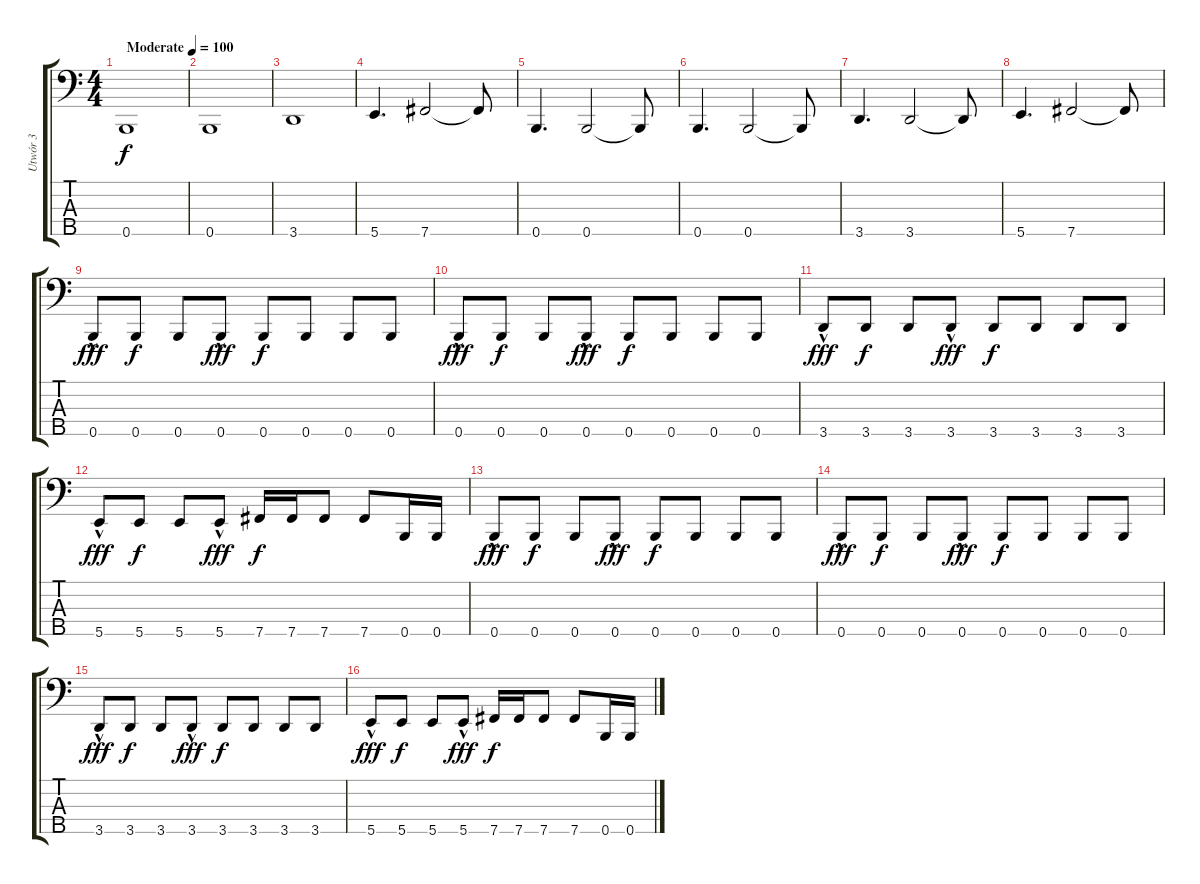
\track ("Utwór 3" "Utwór 3") {instrument electricbasspick}
\staff {score tabs}
\tuning (G2 D2 A1 E1 B0) {hide}
\ts (4 4)
\tempo (100 "Moderate")
\clef f4
\ks c
0.5.1{dy f instrument electricbasspick} |
0.5.1 |
3.5.1 |
5.5.4{d} 7.5.2 7.5{t}.8 |
0.5.4{d} 0.5.2 0.5{t}.8 |
0.5.4{d} 0.5.2 0.5{t}.8 |
3.5.4{d} 3.5.2 3.5{t}.8 |
5.5.4{d} 7.5.2 7.5{t}.8 |
0.5{hac}.8{dy fff} 0.5.8{dy f} 0.5.8 0.5{hac}.8{dy fff} 0.5.8{dy f} 0.5.8 0.5.8 0.5.8 |
0.5{hac}.8{dy fff} 0.5.8{dy f} 0.5.8 0.5{hac}.8{dy fff} 0.5.8{dy f} 0.5.8 0.5.8 0.5.8 |
3.5{hac}.8{dy fff} 3.5.8{dy f} 3.5.8 3.5{hac}.8{dy fff} 3.5.8{dy f} 3.5.8 3.5.8 3.5.8 |
5.5{hac}.8{dy fff} 5.5.8{dy f} 5.5.8 5.5{hac}.8{dy fff} 7.5.16{dy f} 7.5.16 7.5.8 7.5.8 0.5.16 0.5.16 |
0.5{hac}.8{dy fff} 0.5.8{dy f} 0.5.8 0.5{hac}.8{dy fff} 0.5.8{dy f} 0.5.8 0.5.8 0.5.8 |
0.5{hac}.8{dy fff} 0.5.8{dy f} 0.5.8 0.5{hac}.8{dy fff} 0.5.8{dy f} 0.5.8 0.5.8 0.5.8 |
3.5{hac}.8{dy fff} 3.5.8{dy f} 3.5.8 3.5{hac}.8{dy fff} 3.5.8{dy f} 3.5.8 3.5.8 3.5.8 |
5.5{hac}.8{dy fff} 5.5.8{dy f} 5.5.8 5.5{hac}.8{dy fff} 7.5.16{dy f} 7.5.16 7.5.8 7.5.8 0.5.16 0.5.16
